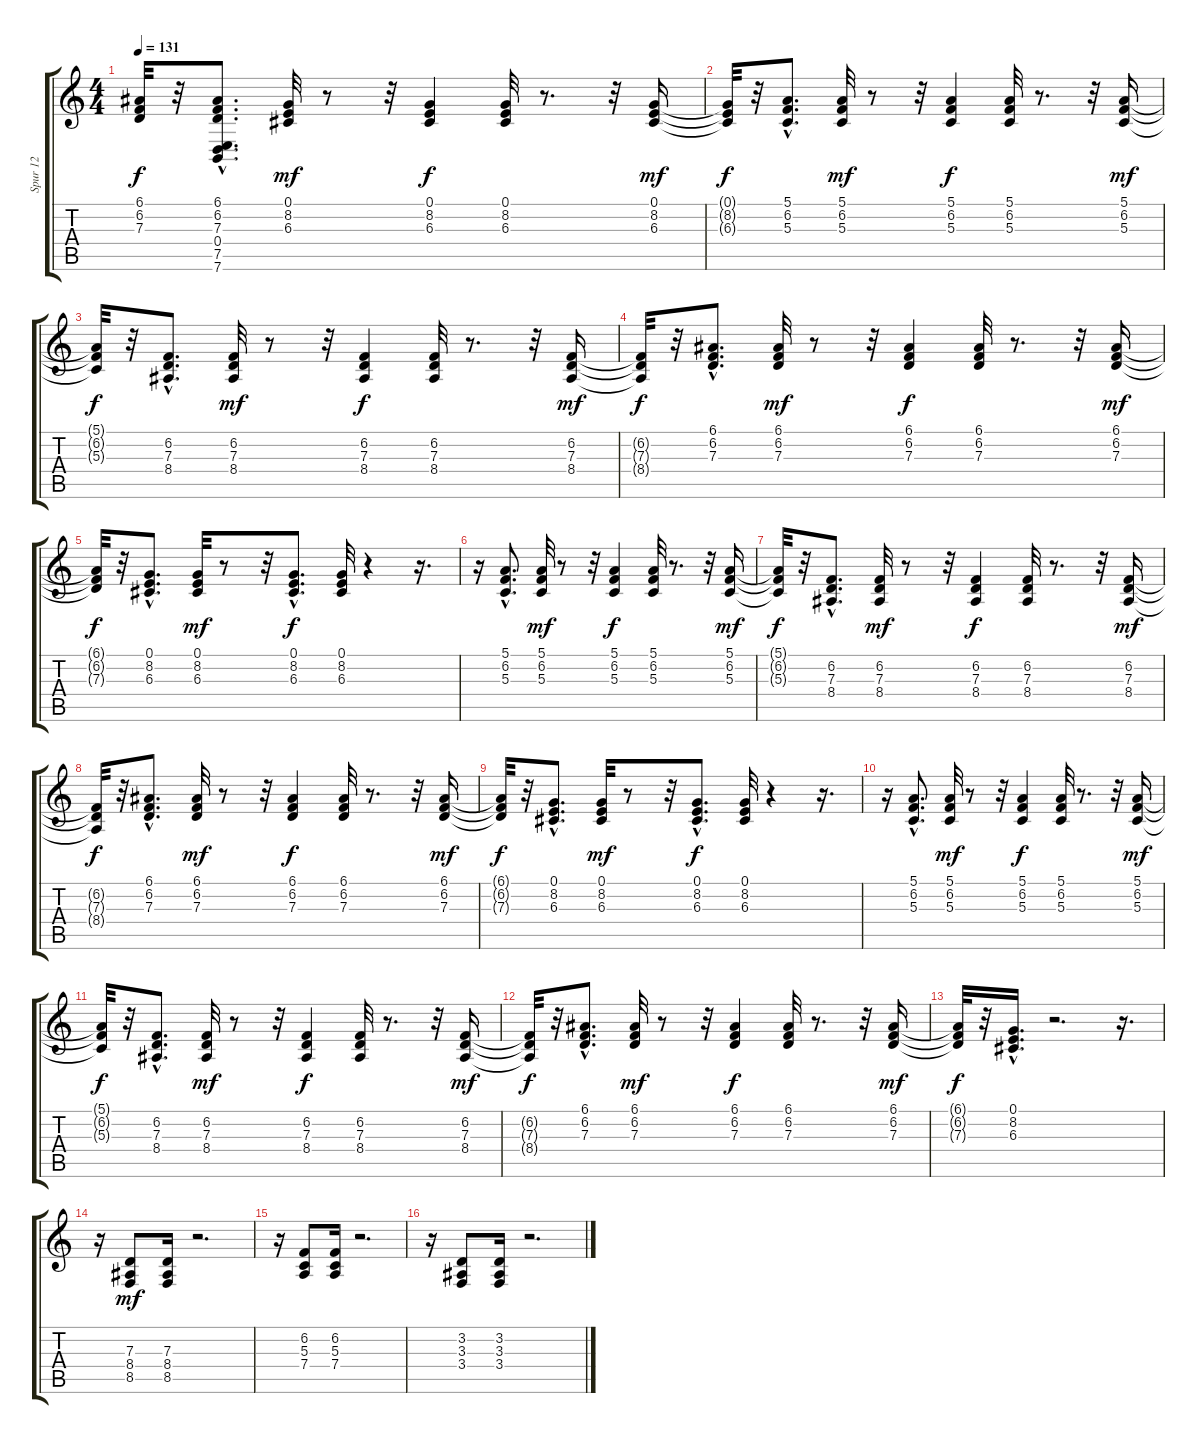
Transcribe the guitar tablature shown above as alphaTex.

\track ("Spur 12" "Spur 12") {instrument acousticgrandpiano}
\staff {score tabs}
\tuning (E4 B3 G3 D3 A2 E2) {hide}
\ts (4 4)
\tempo 131
\clef g2
\ks c
(6.1{t} 6.2{t} 7.3{t}).32{dy f} r.32 (6.1 6.2 7.3 0.4{hac} 7.5{hac} 7.6{hac}).8{d} (0.1 8.2 6.3).32{dy mf} r.8 r.32 (0.1 8.2 6.3).4{dy f} (0.1 8.2 6.3).32 r.8{d} r.32 (0.1 8.2 6.3).16{dy mf} |
(0.1{t} 8.2{t} 6.3{t}).32{dy f} r.32 (5.1{hac} 6.2{hac} 5.3{hac}).8{d} (5.1 6.2 5.3).32{dy mf} r.8 r.32 (5.1 6.2 5.3).4{dy f} (5.1 6.2 5.3).32 r.8{d} r.32 (5.1 6.2 5.3).16{dy mf} |
(5.1{t} 6.2{t} 5.3{t}).32{dy f} r.32 (6.2{hac} 7.3{hac} 8.4{hac}).8{d} (6.2 7.3 8.4).32{dy mf} r.8 r.32 (6.2 7.3 8.4).4{dy f} (6.2 7.3 8.4).32 r.8{d} r.32 (6.2 7.3 8.4).16{dy mf} |
(6.2{t} 7.3{t} 8.4{t}).32{dy f} r.32 (6.1{hac} 6.2{hac} 7.3{hac}).8{d} (6.1 6.2 7.3).32{dy mf} r.8 r.32 (6.1 6.2 7.3).4{dy f} (6.1 6.2 7.3).32 r.8{d} r.32 (6.1 6.2 7.3).16{dy mf} |
(6.1{t} 6.2{t} 7.3{t}).32{dy f} r.32 (0.1{hac} 8.2{hac} 6.3{hac}).8{d} (0.1 8.2 6.3).32{dy mf} r.8 r.32 (0.1{hac} 8.2{hac} 6.3{hac}).8{d dy f} (0.1 8.2 6.3).32 r.4 r.16{d} |
r.16 (5.1{hac} 6.2{hac} 5.3{hac}).8{d} (5.1 6.2 5.3).32{dy mf} r.8 r.32 (5.1 6.2 5.3).4{dy f} (5.1 6.2 5.3).32 r.8{d} r.32 (5.1 6.2 5.3).16{dy mf} |
(5.1{t} 6.2{t} 5.3{t}).32{dy f} r.32 (6.2{hac} 7.3{hac} 8.4{hac}).8{d} (6.2 7.3 8.4).32{dy mf} r.8 r.32 (6.2 7.3 8.4).4{dy f} (6.2 7.3 8.4).32 r.8{d} r.32 (6.2 7.3 8.4).16{dy mf} |
(6.2{t} 7.3{t} 8.4{t}).32{dy f} r.32 (6.1{hac} 6.2{hac} 7.3{hac}).8{d} (6.1 6.2 7.3).32{dy mf} r.8 r.32 (6.1 6.2 7.3).4{dy f} (6.1 6.2 7.3).32 r.8{d} r.32 (6.1 6.2 7.3).16{dy mf} |
(6.1{t} 6.2{t} 7.3{t}).32{dy f} r.32 (0.1{hac} 8.2{hac} 6.3{hac}).8{d} (0.1 8.2 6.3).32{dy mf} r.8 r.32 (0.1{hac} 8.2{hac} 6.3{hac}).8{d dy f} (0.1 8.2 6.3).32 r.4 r.16{d} |
r.16 (5.1{hac} 6.2{hac} 5.3{hac}).8{d} (5.1 6.2 5.3).32{dy mf} r.8 r.32 (5.1 6.2 5.3).4{dy f} (5.1 6.2 5.3).32 r.8{d} r.32 (5.1 6.2 5.3).16{dy mf} |
(5.1{t} 6.2{t} 5.3{t}).32{dy f} r.32 (6.2{hac} 7.3{hac} 8.4{hac}).8{d} (6.2 7.3 8.4).32{dy mf} r.8 r.32 (6.2 7.3 8.4).4{dy f} (6.2 7.3 8.4).32 r.8{d} r.32 (6.2 7.3 8.4).16{dy mf} |
(6.2{t} 7.3{t} 8.4{t}).32{dy f} r.32 (6.1{hac} 6.2{hac} 7.3{hac}).8{d} (6.1 6.2 7.3).32{dy mf} r.8 r.32 (6.1 6.2 7.3).4{dy f} (6.1 6.2 7.3).32 r.8{d} r.32 (6.1 6.2 7.3).16{dy mf} |
(6.1{t} 6.2{t} 7.3{t}).32{dy f} r.32 (0.1{hac} 8.2{hac} 6.3{hac}).16{d} r.2{d} r.16{d} |
r.16 (7.3 8.4 8.5).8{dy mf} (7.3 8.4 8.5).16 r.2{d} |
r.16 (6.2 5.3 7.4).8 (6.2 5.3 7.4).16 r.2{d} |
r.16 (3.2 3.3 3.4).8 (3.2 3.3 3.4).16 r.2{d}
